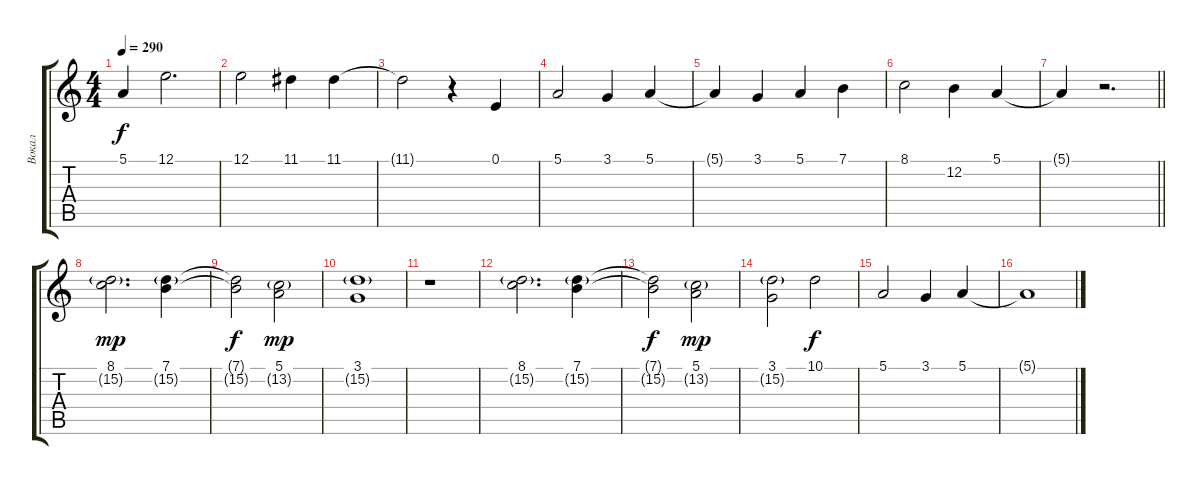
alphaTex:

\track ("Вокал" "Вокал") {instrument oboe}
\staff {score tabs}
\tuning (E4 B3 G3 D3 A2 E2) {hide}
\ts (4 4)
\tempo 290
\clef g2
\ks c
5.1{t}.4{dy f} 12.1.2{d} |
12.1.2 11.1.4 11.1.4 |
11.1{t}.2 r.4 0.1.4 |
5.1.2 3.1.4 5.1.4 |
5.1{t}.4 3.1.4 5.1.4 7.1.4 |
8.1.2 12.2.4 5.1.4 |
\barLineRight lightlight
5.1{t}.4 r.2{d} |
(8.1 15.2{g}).2{d dy mp} (7.1 15.2{g}).4 |
(7.1{t} 15.2{t}).2{dy f} (5.1 13.2{g}).2{dy mp} |
(3.1 15.2{g}).1 |
r.1 |
(8.1 15.2{g}).2{d} (7.1 15.2{g}).4 |
(7.1{t} 15.2{t}).2{dy f} (5.1 13.2{g}).2{dy mp} |
(3.1 15.2{g}).2 10.1.2{dy f} |
5.1.2 3.1.4 5.1.4 |
5.1{t}.1
